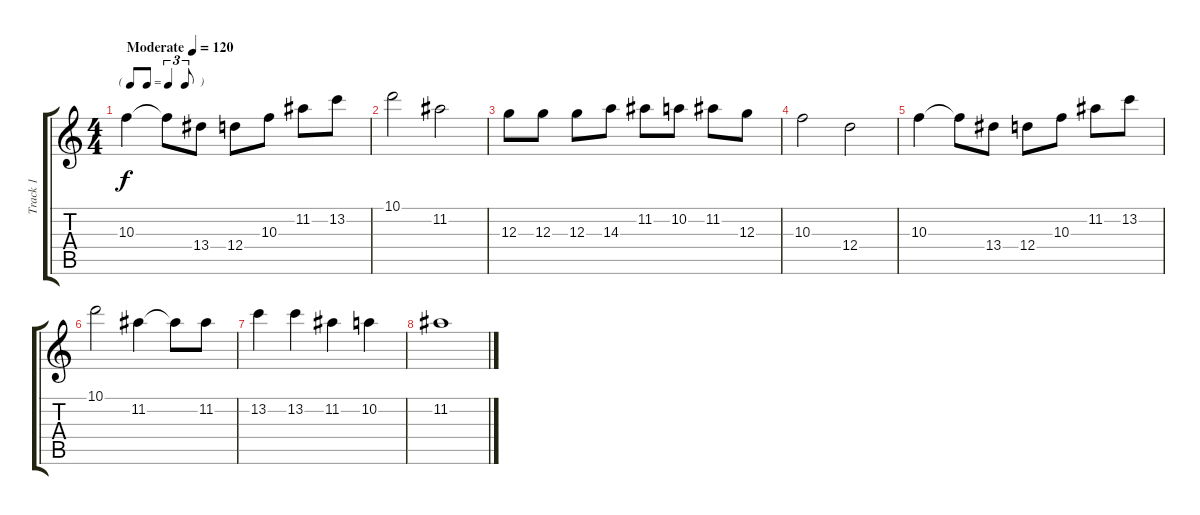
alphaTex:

\track ("Track 1" "Track 1") {instrument acousticguitarsteel}
\staff {score tabs}
\tuning (E4 B3 G3 D3 A2 E2) {hide}
\ts (4 4)
\tf triplet8th
\tempo (120 "Moderate")
\clef g2
\ks c
10.3.4{dy f instrument acousticguitarsteel} 10.3{t}.8 13.4.8 12.4.8 10.3.8 11.2.8 13.2.8 |
10.1.2 11.2.2 |
12.3.8 12.3.8 12.3.8 14.3.8 11.2.8 10.2.8 11.2.8 12.3.8 |
10.3.2 12.4.2 |
10.3.4 10.3{t}.8 13.4.8 12.4.8 10.3.8 11.2.8 13.2.8 |
10.1.2 11.2.4 11.2{t}.8 11.2.8 |
13.2.4 13.2.4 11.2.4 10.2.4 |
11.2.1
